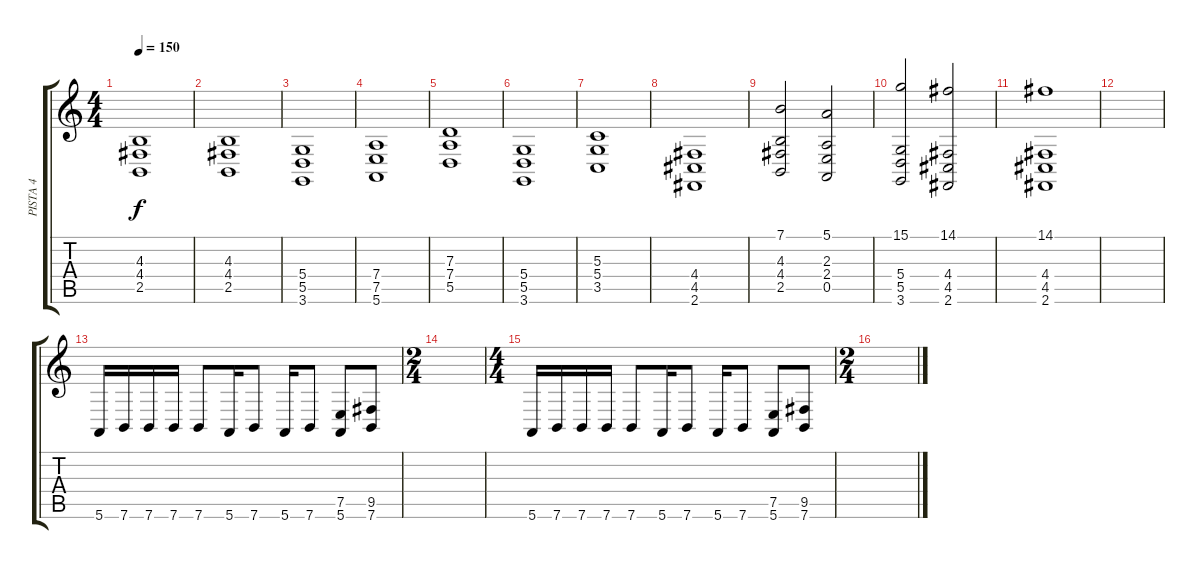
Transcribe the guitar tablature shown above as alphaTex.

\track ("PISTA 4" "PISTA 4") {instrument stringensemble1}
\staff {score tabs}
\tuning (E4 B3 G3 D3 A2 E2) {hide}
\ts (4 4)
\tempo 150
\clef g2
\ks c
(4.3 4.4 2.5).1{dy f} |
(4.3 4.4 2.5).1 |
(5.4 5.5 3.6).1 |
(7.4 7.5 5.6).1 |
(7.3 7.4 5.5).1 |
(5.4 5.5 3.6).1 |
(5.3 5.4 3.5).1 |
(4.4 4.5 2.6).1 |
(7.1 4.3 4.4 2.5).2 (5.1 2.3 2.4 0.5).2 |
(15.1 5.4 5.5 3.6).2 (14.1 4.4 4.5 2.6).2 |
(14.1 4.4 4.5 2.6).1 |
|
5.6.16{instrument harpsichord} 7.6.16 7.6.16 7.6.16 7.6.8 5.6.16 7.6.8 5.6.16 7.6.8 (7.5 5.6).8 (9.5 7.6).8 |
\ts (2 4)
|
\ts (4 4)
5.6.16 7.6.16 7.6.16 7.6.16 7.6.8 5.6.16 7.6.8 5.6.16 7.6.8 (7.5 5.6).8 (9.5 7.6).8 |
\ts (2 4)
